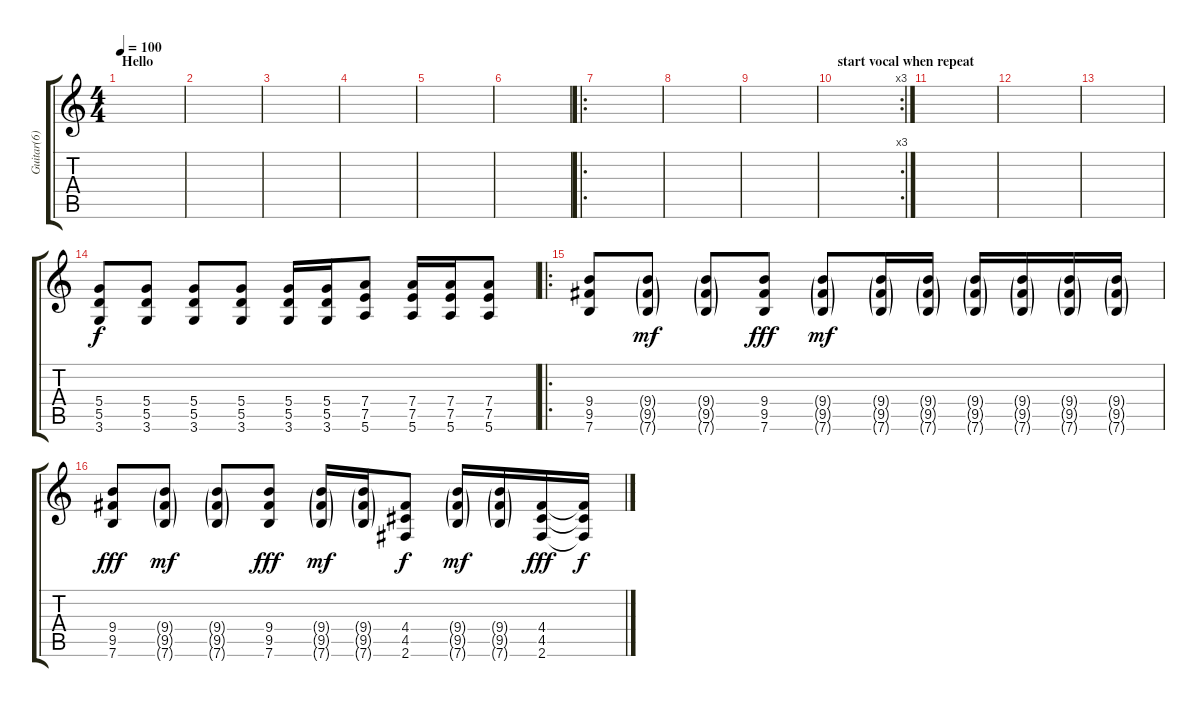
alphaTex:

\track ("Guitar(6)" "Guitar(6)") {instrument overdrivenguitar}
\staff {score tabs}
\tuning (E4 B3 G3 D3 A2 E2) {hide}
\ts (4 4)
\section ("" "Hello")
\tempo 100
\clef g2
\ks c
|
|
|
|
|
|
\ro
|
|
|
\rc 3
\section ("" "start vocal when repeat")
|
|
|
|
(5.4 5.5 3.6).8 (5.4 5.5 3.6).8 (5.4 5.5 3.6).8 (5.4 5.5 3.6).8 (5.4 5.5 3.6).16 (5.4 5.5 3.6).16 (7.4 7.5 5.6).8 (7.4 7.5 5.6).16 (7.4 7.5 5.6).16 (7.4 7.5 5.6).8 |
\ro
(9.4 9.5 7.6).8 (9.4{g} 9.5{g} 7.6{g}).8{dy mf} (9.4{g} 9.5{g} 7.6{g}).8 (9.4 9.5 7.6).8{dy fff} (9.4{g} 9.5{g} 7.6{g}).8{dy mf} (9.4{g} 9.5{g} 7.6{g}).16 (9.4{g} 9.5{g} 7.6{g}).16 (9.4{g} 9.5{g} 7.6{g}).16 (9.4{g} 9.5{g} 7.6{g}).16 (9.4{g} 9.5{g} 7.6{g}).16 (9.4{g} 9.5{g} 7.6{g}).16 |
(9.4 9.5 7.6).8{dy fff} (9.4{g} 9.5{g} 7.6{g}).8{dy mf} (9.4{g} 9.5{g} 7.6{g}).8 (9.4 9.5 7.6).8{dy fff} (9.4{g} 9.5{g} 7.6{g}).16{dy mf} (9.4{g} 9.5{g} 7.6{g}).16 (4.4 4.5 2.6).8{dy f} (9.4{g} 9.5{g} 7.6{g}).16{dy mf} (9.4{g} 9.5{g} 7.6{g}).16 (4.4 4.5 2.6).16{dy fff} (4.4{t} 4.5{t} 2.6{t}).16{dy f}
